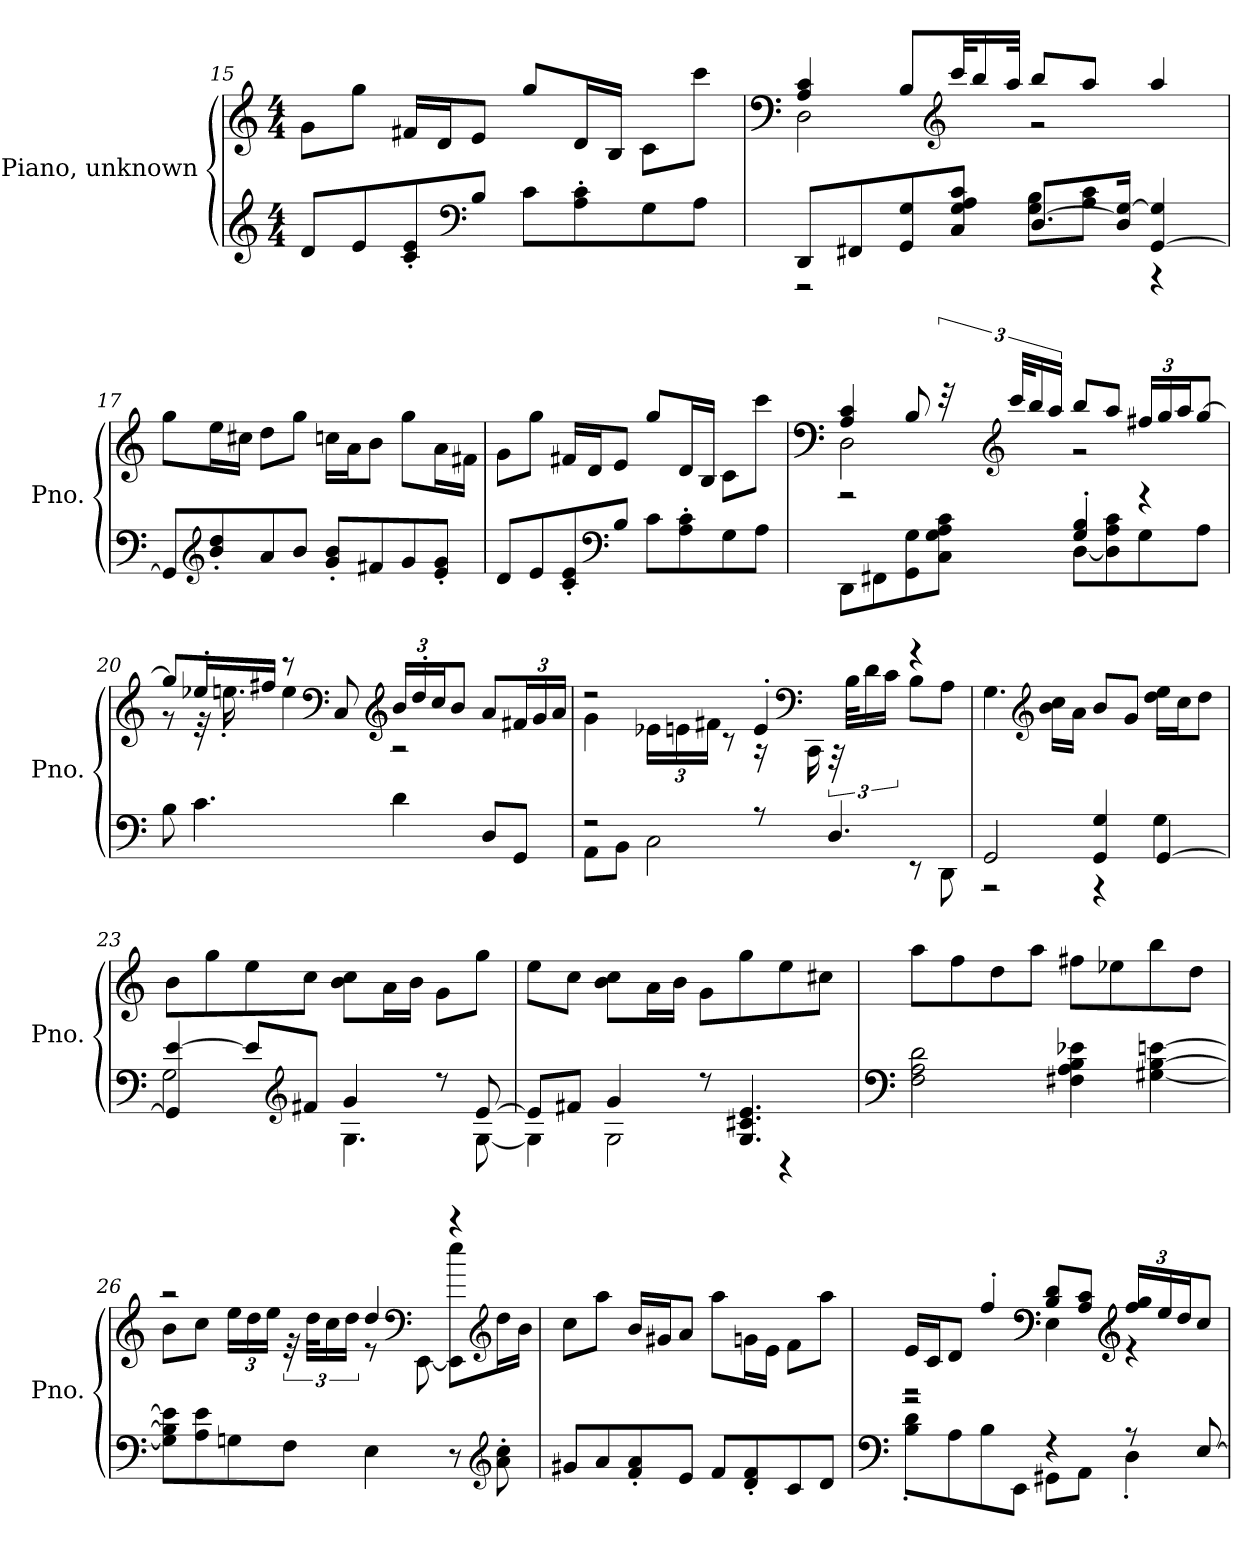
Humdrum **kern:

**kern	**kern
*part1	*part1
*staff2	*staff1
*I"Piano, unknown	*
*I'Pno.	*
*clefG2	*clefG2
*k[]	*k[]
*M4/4	*M4/4
=15	=15
8d/L	8g\L
8e/	8gg\J
8c/' 8e/'	16f#X/LL
.	16d/J
*clefF4	*
8B/J	8e/J
8c\L	8gg/L
8A\' 8c\'	16d/L
.	16B/JJ
8G\	8c\L
8A\J	8ccc\J
=16	=16
*	*clefF4
*^	*^
8DD/L	2r	4A/ 4c/	2D\
8FF#X/	.	.	.
8GG/ 8G/	.	8B/L	.
*	*	*clefG2	*
8C/ 8G/ 8A/ 8c/J	.	32ccc/KL	.
.	.	16bb/	.
.	.	32aa/JJk	.
[8.D/L	8G\ 8B\L	8bb/L	2r
.	8A\ 8c\J	8aa/J	.
16D/] [16G/Jk	.	.	.
[4GG/ 4G/]	4r	4aa/	.
*v	*v	*	*
*	*v	*v
!!LO:LB:g=z
=17	=17
8GG/L]	8gg\L
*clefG2	*
8b/' 8dd/'	16ee\L
.	16cc#X\JJ
8a/	8dd\L
8b/J	8gg\J
8g/' 8b/'L	16ccn\LL
.	16a\J
8f#X/	8b\J
8g/	8gg\L
8e/' 8g/'J	16a\L
.	16f#X\JJ
=18	=18
8d/L	8g\L
8e/	8gg\J
8c/' 8e/'	16f#X/LL
.	16d/J
*clefF4	*
8B/J	8e/J
8c\L	8gg/L
8A\' 8c\'	16d/L
.	16B/JJ
8G\	8c\L
8A\J	8ccc\J
!!LO:PB:g=z
=19	=19
*	*clefF4
*^	*^
2r	8DD\L	4A/ 4c/	2D\
.	8FF#X\	.	.
.	8GG\ 8G\	8B/	.
.	8C\ 8G\ 8A\ 8c\J	48r	.
*	*	*clefG2	*
.	.	48ccc/KLL	.
.	.	24bb/	.
.	.	24aa/JJ	.
4G/' 4B/'	[8D\L	8bb/L	2r
.	8D\] 8A\ 8c\	8aa/J	.
*	*	*Xbrackettup	*
4r	8G\	24ff#X/LL	.
.	.	24gg/	.
.	.	24aa/J	.
.	8A\J	[8gg/J	.
*v	*v	*	*
=20	=20	=20
8B\	8gg/L]	8r
4.c\	16ee-X'/L	32r
.	.	16.een'\
.	16ff#X/JJ	.
.	8r	4ee\
*	*clefF4	*
.	8C/	.
*	*clefG2	*
4d\	24b/LL	2r
.	24dd'/	.
.	24cc/J	.
.	8b/J	.
8D/L	8a/L	.
8GG/J	24f#X/L	.
.	24g/	.
.	24a/JJ	.
!!LO:LB:g=z	!!
=21	=21	=21
*^	*	*
2r	8AA\L	2r	4g\
.	8BB\J	.	.
.	2C\	.	24e-X\LL
.	.	.	24en\
.	.	.	24f#X\JJ
.	.	.	8r
8r	.	4e'/	16r
*	*	*clefF4	*
.	.	.	16CC\
*	*	*	*brackettup
4.D/	.	.	48r
.	.	.	48B\KLL
.	.	.	24d\
.	.	.	24c\JJ
.	8r	4r	8B\L
.	8DD\	.	8A\J
*	*	*v	*v
=22	=22	=22
2GG/	2r	4.G\
*	*	*clefG2
.	.	16b\ 16cc\LL
.	.	16a\JJ
4GG/ 4G/	4r	8b/L
.	.	8g/J
[4GG/	4G\	16dd\ 16ee\LL
.	.	16cc\J
.	.	8dd\J
=23	=23	=23
4GG/] [4e/	2G\	8b\L
.	.	8gg\
8e/L]	.	8ee\
*clefG2	*	*
8f#X/J	.	8cc\J
4g/	4.G\	8b\ 8cc\L
.	.	16a\L
.	.	16b\JJ
8r	.	8g\L
[8e/	[8G\	8gg\J
!!LO:LB:g=z
=24	=24	=24
8e/L]	4G\]	8ee\L
8f#X/J	.	8cc\J
4g/	2G\	8b\ 8cc\L
.	.	16a\L
.	.	16b\JJ
8r	.	8g\L
4.G/ 4.c#X/ 4.e/	.	8gg\
.	4r	8ee\
.	.	8cc#X\J
*v	*v	*
=25	=25
*clefF4	*
2F\ 2A\ 2d\	8aa\L
.	8ff\
.	8dd\
.	8aa\J
4F#X\ 4A\ 4B\ 4e-X\	8ff#X\L
.	8ee-X\
[4G#X\ [4B\ [4en\	8bb\
.	8dd\J
=26	=26
*	*^
8G#\] 8B\] 8e\]L	2r	8b\L
8A\ 8e\	.	8cc\J
*	*	*Xbrackettup
8Gn\	.	24ee\LL
.	.	24dd\
.	.	24ee\JJ
*	*	*brackettup
8F\J	.	48r
.	.	48dd\KLL
.	.	24cc\
.	.	24dd\JJ
4E\	4dd/	8r
*	*clefF4	*
.	.	[8EE\
8r	4r	8EE\] 8ee\L
*clefG2	*clefG2	*
8a\' 8cc\'	.	16dd\L
.	.	16b\JJ
*	*v	*v
!!LO:LB:g=z
=27	=27
8g#X/L	8cc\L
8a/	8aa\J
8f/' 8a/'	16b/LL
.	16g#X/J
8e/J	8a/J
8f/L	8aa\L
8d/' 8f/'	16gn\L
.	16e\JJ
8c/	8f\L
8d/J	8aa\J
=28	=28
*clefF4	*
*^	*^
2r	8B\' 8d\'L	16e/LL	2r
.	.	16c/J	.
.	8A\	8d/J	.
.	8B\	4ff'/	.
.	8EE\J	.	.
*	*	*clefF4	*
4r	8GG#X\L	8B/ 8d/L	4E\
.	8AA\J	8A/ 8c/J	.
*	*	*clefG2	*
*	*	*Xbrackettup	*
8r	4D'\	24ff/ 24gg/LL	4r
.	.	24ee/	.
.	.	24dd/J	.
[8E/	.	8cc/J	.
*v	*v	*	*
*	*v	*v
=	=
*-	*-
